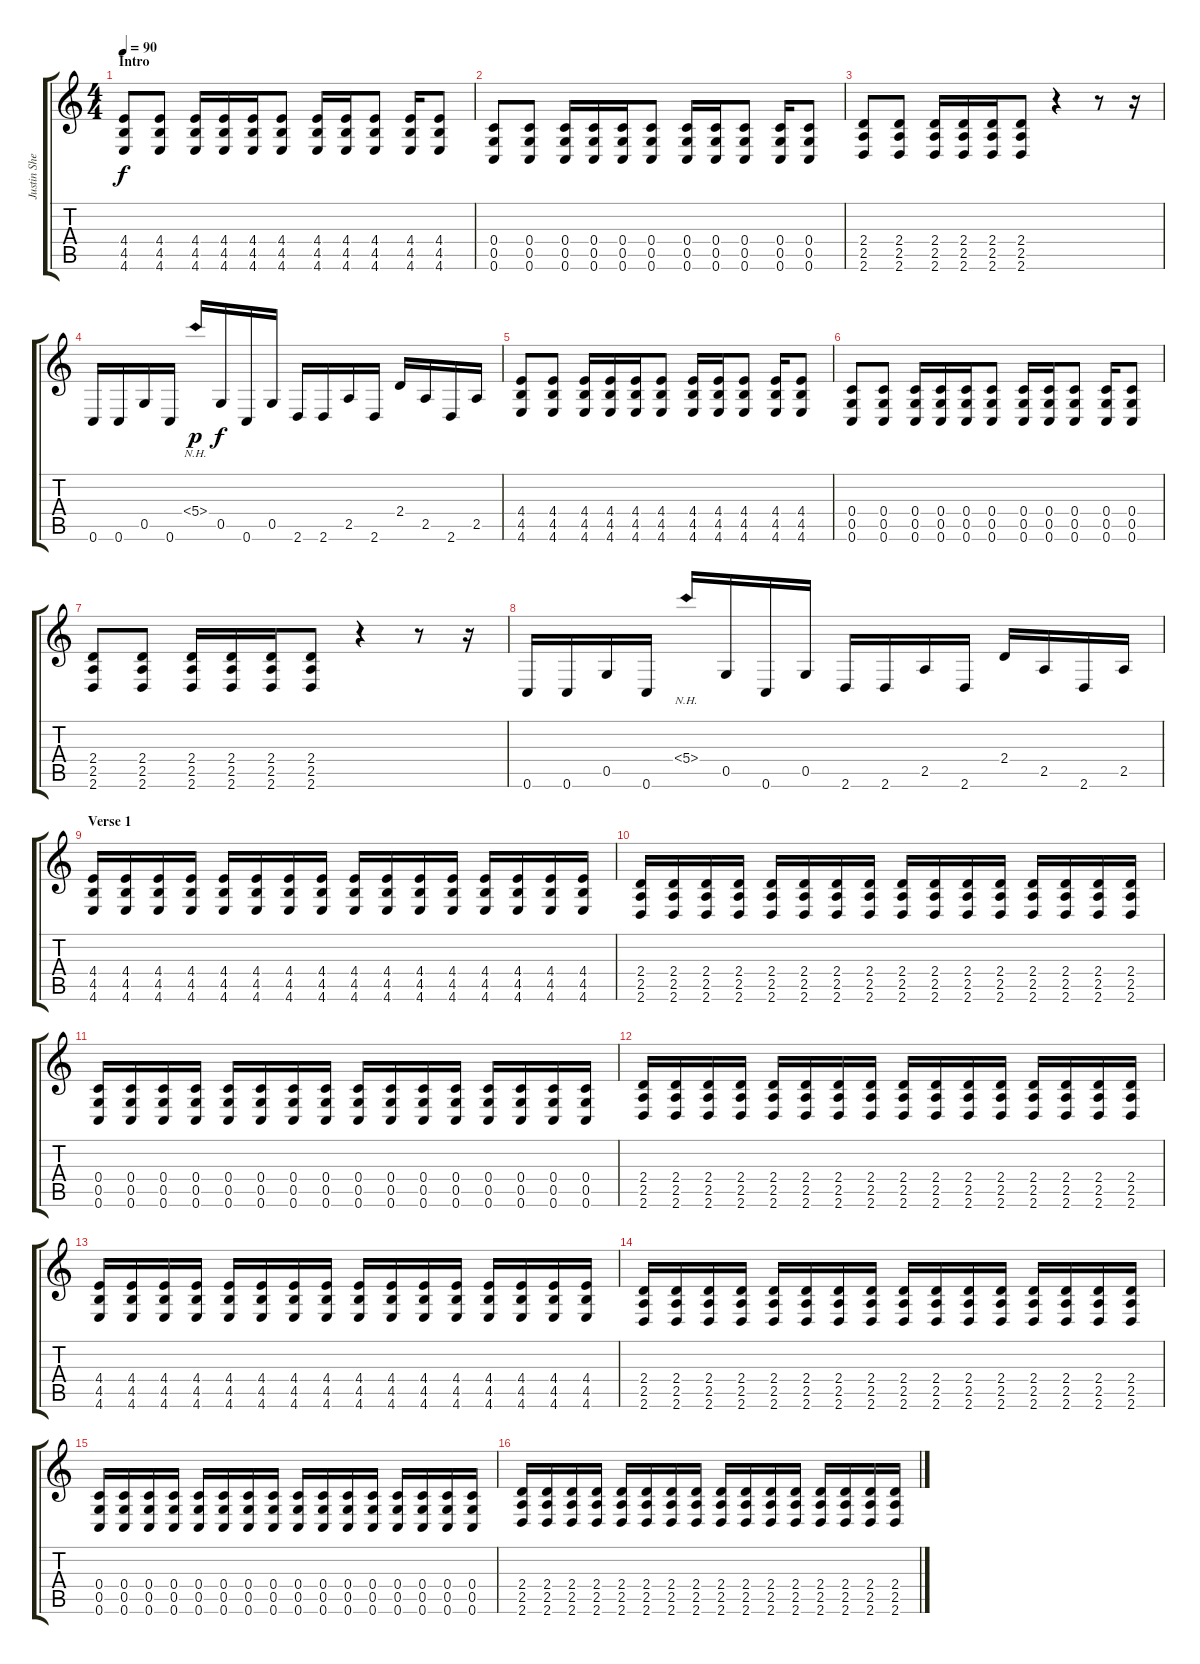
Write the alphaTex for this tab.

\track ("Justin Shekoski (Rhythm)" "Justin She") {instrument acousticguitarsteel}
\staff {score tabs}
\tuning (D4 A3 F3 C3 G2 C2) {hide}
\ts (4 4)
\section ("" "Intro")
\tempo 90
\clef g2
\ks c
(4.4 4.5 4.6).8{dy f instrument acousticguitarsteel} (4.4 4.5 4.6).8 (4.4 4.5 4.6).16 (4.4 4.5 4.6).16 (4.4 4.5 4.6).16 (4.4 4.5 4.6).8 (4.4 4.5 4.6).16 (4.4 4.5 4.6).16 (4.4 4.5 4.6).8 (4.4 4.5 4.6).16 (4.4 4.5 4.6).8 |
(0.4 0.5 0.6).8 (0.4 0.5 0.6).8 (0.4 0.5 0.6).16 (0.4 0.5 0.6).16 (0.4 0.5 0.6).16 (0.4 0.5 0.6).8 (0.4 0.5 0.6).16 (0.4 0.5 0.6).16 (0.4 0.5 0.6).8 (0.4 0.5 0.6).16 (0.4 0.5 0.6).8 |
(2.4 2.5 2.6).8 (2.4 2.5 2.6).8 (2.4 2.5 2.6).16 (2.4 2.5 2.6).16 (2.4 2.5 2.6).16 (2.4 2.5 2.6).8 r.4 r.8 r.16 |
0.6.16 0.6.16 0.5.16 0.6.16 5.4{nh}.16{dy p} 0.5.16{dy f} 0.6.16 0.5.16 2.6.16 2.6.16 2.5.16 2.6.16 2.4.16 2.5.16 2.6.16 2.5.16 |
(4.4 4.5 4.6).8 (4.4 4.5 4.6).8 (4.4 4.5 4.6).16 (4.4 4.5 4.6).16 (4.4 4.5 4.6).16 (4.4 4.5 4.6).8 (4.4 4.5 4.6).16 (4.4 4.5 4.6).16 (4.4 4.5 4.6).8 (4.4 4.5 4.6).16 (4.4 4.5 4.6).8 |
(0.4 0.5 0.6).8 (0.4 0.5 0.6).8 (0.4 0.5 0.6).16 (0.4 0.5 0.6).16 (0.4 0.5 0.6).16 (0.4 0.5 0.6).8 (0.4 0.5 0.6).16 (0.4 0.5 0.6).16 (0.4 0.5 0.6).8 (0.4 0.5 0.6).16 (0.4 0.5 0.6).8 |
(2.4 2.5 2.6).8 (2.4 2.5 2.6).8 (2.4 2.5 2.6).16 (2.4 2.5 2.6).16 (2.4 2.5 2.6).16 (2.4 2.5 2.6).8 r.4 r.8 r.16 |
0.6.16 0.6.16 0.5.16 0.6.16 5.4{nh}.16 0.5.16 0.6.16 0.5.16 2.6.16 2.6.16 2.5.16 2.6.16 2.4.16 2.5.16 2.6.16 2.5.16 |
\section ("" "Verse 1")
(4.4 4.5 4.6).16{volume 10} (4.4 4.5 4.6).16 (4.4 4.5 4.6).16 (4.4 4.5 4.6).16 (4.4 4.5 4.6).16 (4.4 4.5 4.6).16 (4.4 4.5 4.6).16 (4.4 4.5 4.6).16 (4.4 4.5 4.6).16 (4.4 4.5 4.6).16 (4.4 4.5 4.6).16 (4.4 4.5 4.6).16 (4.4 4.5 4.6).16 (4.4 4.5 4.6).16 (4.4 4.5 4.6).16 (4.4 4.5 4.6).16 |
(2.4 2.5 2.6).16 (2.4 2.5 2.6).16 (2.4 2.5 2.6).16 (2.4 2.5 2.6).16 (2.4 2.5 2.6).16 (2.4 2.5 2.6).16 (2.4 2.5 2.6).16 (2.4 2.5 2.6).16 (2.4 2.5 2.6).16 (2.4 2.5 2.6).16 (2.4 2.5 2.6).16 (2.4 2.5 2.6).16 (2.4 2.5 2.6).16 (2.4 2.5 2.6).16 (2.4 2.5 2.6).16 (2.4 2.5 2.6).16 |
(0.4 0.5 0.6).16 (0.4 0.5 0.6).16 (0.4 0.5 0.6).16 (0.4 0.5 0.6).16 (0.4 0.5 0.6).16 (0.4 0.5 0.6).16 (0.4 0.5 0.6).16 (0.4 0.5 0.6).16 (0.4 0.5 0.6).16 (0.4 0.5 0.6).16 (0.4 0.5 0.6).16 (0.4 0.5 0.6).16 (0.4 0.5 0.6).16 (0.4 0.5 0.6).16 (0.4 0.5 0.6).16 (0.4 0.5 0.6).16 |
(2.4 2.5 2.6).16 (2.4 2.5 2.6).16 (2.4 2.5 2.6).16 (2.4 2.5 2.6).16 (2.4 2.5 2.6).16 (2.4 2.5 2.6).16 (2.4 2.5 2.6).16 (2.4 2.5 2.6).16 (2.4 2.5 2.6).16 (2.4 2.5 2.6).16 (2.4 2.5 2.6).16 (2.4 2.5 2.6).16 (2.4 2.5 2.6).16 (2.4 2.5 2.6).16 (2.4 2.5 2.6).16 (2.4 2.5 2.6).16 |
(4.4 4.5 4.6).16 (4.4 4.5 4.6).16 (4.4 4.5 4.6).16 (4.4 4.5 4.6).16 (4.4 4.5 4.6).16 (4.4 4.5 4.6).16 (4.4 4.5 4.6).16 (4.4 4.5 4.6).16 (4.4 4.5 4.6).16 (4.4 4.5 4.6).16 (4.4 4.5 4.6).16 (4.4 4.5 4.6).16 (4.4 4.5 4.6).16 (4.4 4.5 4.6).16 (4.4 4.5 4.6).16 (4.4 4.5 4.6).16 |
(2.4 2.5 2.6).16 (2.4 2.5 2.6).16 (2.4 2.5 2.6).16 (2.4 2.5 2.6).16 (2.4 2.5 2.6).16 (2.4 2.5 2.6).16 (2.4 2.5 2.6).16 (2.4 2.5 2.6).16 (2.4 2.5 2.6).16 (2.4 2.5 2.6).16 (2.4 2.5 2.6).16 (2.4 2.5 2.6).16 (2.4 2.5 2.6).16 (2.4 2.5 2.6).16 (2.4 2.5 2.6).16 (2.4 2.5 2.6).16 |
(0.4 0.5 0.6).16 (0.4 0.5 0.6).16 (0.4 0.5 0.6).16 (0.4 0.5 0.6).16 (0.4 0.5 0.6).16 (0.4 0.5 0.6).16 (0.4 0.5 0.6).16 (0.4 0.5 0.6).16 (0.4 0.5 0.6).16 (0.4 0.5 0.6).16 (0.4 0.5 0.6).16 (0.4 0.5 0.6).16 (0.4 0.5 0.6).16 (0.4 0.5 0.6).16 (0.4 0.5 0.6).16 (0.4 0.5 0.6).16 |
(2.4 2.5 2.6).16 (2.4 2.5 2.6).16 (2.4 2.5 2.6).16 (2.4 2.5 2.6).16 (2.4 2.5 2.6).16 (2.4 2.5 2.6).16 (2.4 2.5 2.6).16 (2.4 2.5 2.6).16 (2.4 2.5 2.6).16 (2.4 2.5 2.6).16 (2.4 2.5 2.6).16 (2.4 2.5 2.6).16 (2.4 2.5 2.6).16 (2.4 2.5 2.6).16 (2.4 2.5 2.6).16 (2.4 2.5 2.6).16
